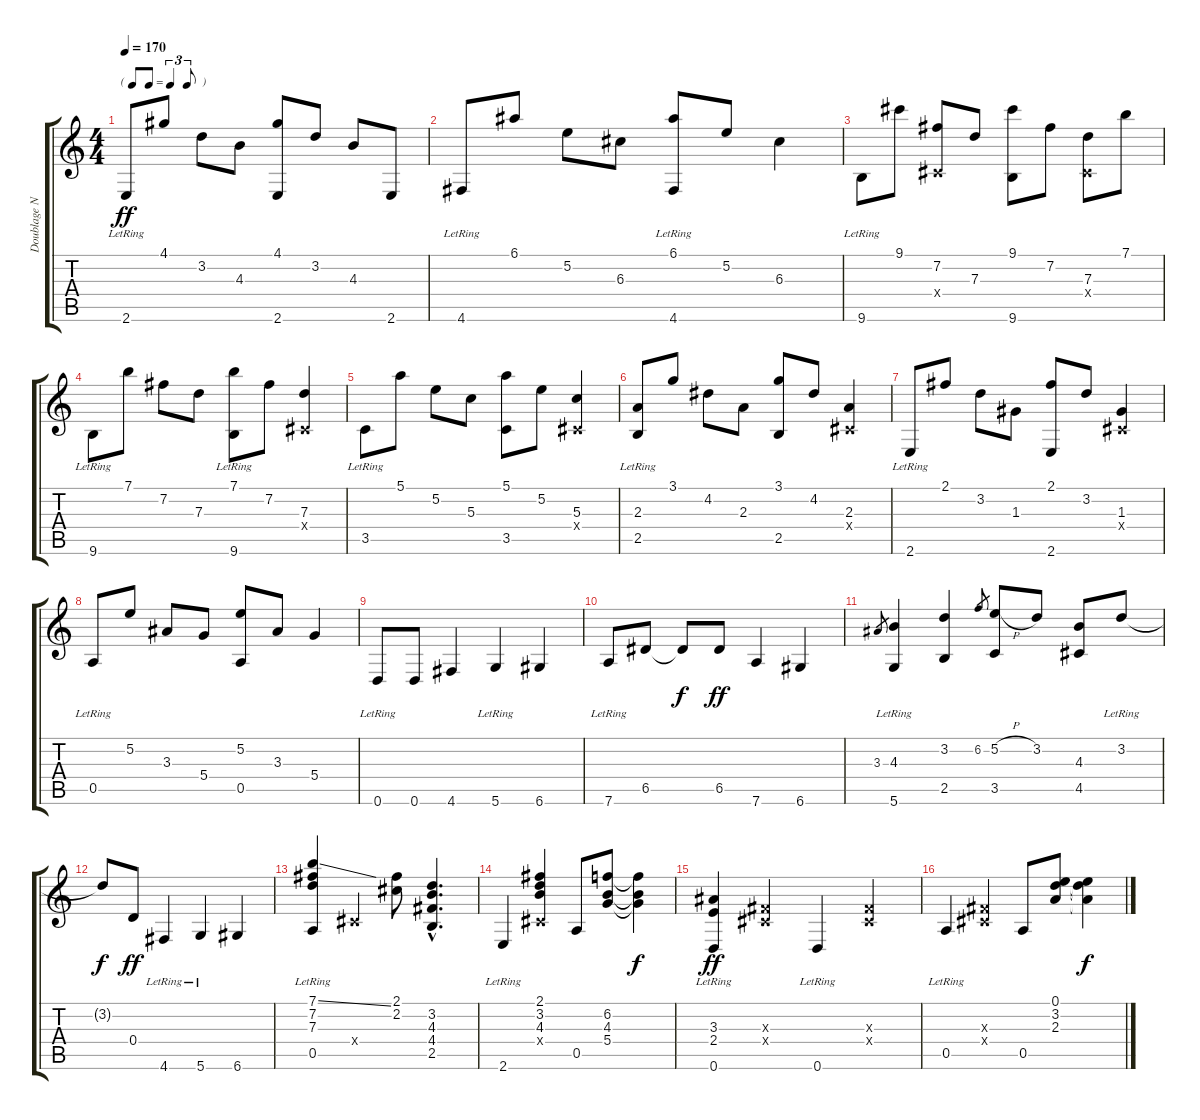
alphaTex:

\track ("Doublage Nylon" "Doublage N") {instrument acousticguitarnylon}
\staff {score tabs}
\tuning (E4 B3 G3 D3 A2 D2) {hide}
\ts (4 4)
\tf triplet8th
\tempo 170
\clef g2
\ks c
2.6{lr}.8{dy ff} 4.1.8 3.2.8 4.3.8 (4.1 2.6).8 3.2.8 4.3.8 2.6.8 |
4.6{lr}.8 6.1.8 5.2.8 6.3.8 (6.1 4.6{lr}).8 5.2.8 6.3.4 |
9.6{lr}.8 9.1.8 (7.2 -1.4{x}).8 7.3.8 (9.1 9.6).8 7.2.8 (7.3 -1.4{x}).8 7.1.8 |
9.6{lr}.8 7.1.8 7.2.8 7.3.8 (7.1 9.6{lr}).8 7.2.8 (7.3 -1.4{x}).4 |
3.5{lr}.8 5.1.8 5.2.8 5.3.8 (5.1 3.5).8 5.2.8 (5.3 -1.4{x}).4 |
(2.3 2.5{lr}).8 3.1.8 4.2.8 2.3.8 (3.1 2.5).8 4.2.8 (2.3 -1.4{x}).4 |
2.6{lr}.8 2.1.8 3.2.8 1.3.8 (2.1 2.6).8 3.2.8 (1.3 -1.4{x}).4 |
0.5{lr}.8 5.2.8 3.3.8 5.4.8 (5.2 0.5).8 3.3.8 5.4.4 |
0.6{lr}.8 0.6.8 4.6.4 5.6{lr}.4 6.6.4 |
7.6{lr}.8 6.5.8 6.5{t}.8{dy f} 6.5.8{dy ff} 7.6.4 6.6.4 |
3.3.8{gr} (4.3 5.6{lr}).4 (3.2 2.5).4 6.2.8{gr} (5.2{h} 3.5).8 3.2.8 (4.3 4.5).8 3.2{lr}.8 |
3.2{t}.8{dy f} 0.4.8{dy ff} 4.6{lr}.4 5.6{lr}.4 6.6.4 |
(7.1{ss} 7.2 7.3 0.5{lr}).4 -1.4{x}.4 (2.1 2.2).8 (3.2{hac} 4.3{hac} 4.4{hac} 2.5{hac}).4{d} |
2.6{lr}.4 (2.1 3.2 4.3 -1.4{x}).4 0.5.8 (6.2 4.3 5.4).8 (6.2{t} 4.3{t} 5.4{t}).4{dy f} |
(3.3 2.4 0.6{lr}).4{dy ff} (-1.3{x} -1.4{x}).4 0.6{lr}.4 (-1.3{x} -1.4{x}).4 |
0.5{lr}.4 (-1.3{x} -1.4{x}).4 0.5.8 (0.1 3.2 2.3).8 (0.1{t} 3.2{t} 2.3{t}).4{dy f}
